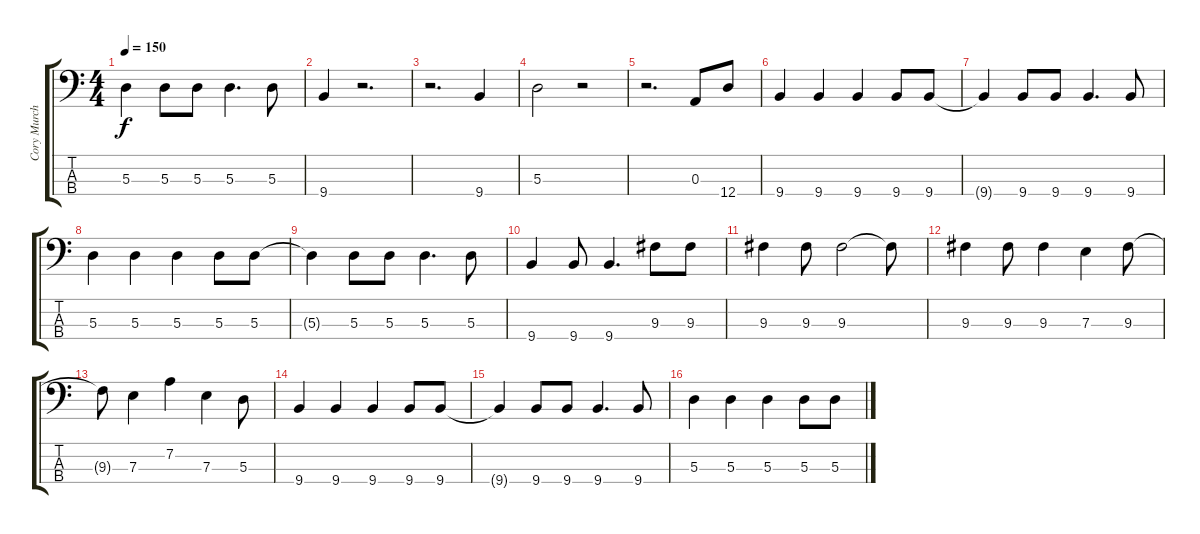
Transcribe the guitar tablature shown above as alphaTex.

\track ("Cory Murchy" "Cory Murch") {instrument electricbassfinger}
\staff {score tabs}
\tuning (G2 D2 A1 D1) {hide}
\ts (4 4)
\tempo 150
\clef f4
\ks c
5.3{t}.4{dy f} 5.3.8 5.3.8 5.3.4{d} 5.3.8 |
9.4.4 r.2{d} |
r.2{d} 9.4.4 |
5.3.2 r.2 |
r.2{d} 0.3.8 12.4.8 |
9.4.4 9.4.4 9.4.4 9.4.8 9.4.8 |
9.4{t}.4 9.4.8 9.4.8 9.4.4{d} 9.4.8 |
5.3.4 5.3.4 5.3.4 5.3.8 5.3.8 |
5.3{t}.4 5.3.8 5.3.8 5.3.4{d} 5.3.8 |
9.4.4 9.4.8 9.4.4{d} 9.3.8 9.3.8 |
9.3.4 9.3.8 9.3.2 9.3{t}.8 |
9.3.4 9.3.8 9.3.4 7.3.4 9.3.8 |
9.3{t}.8 7.3.4 7.2.4 7.3.4 5.3.8 |
9.4.4 9.4.4 9.4.4 9.4.8 9.4.8 |
9.4{t}.4 9.4.8 9.4.8 9.4.4{d} 9.4.8 |
5.3.4 5.3.4 5.3.4 5.3.8 5.3.8
